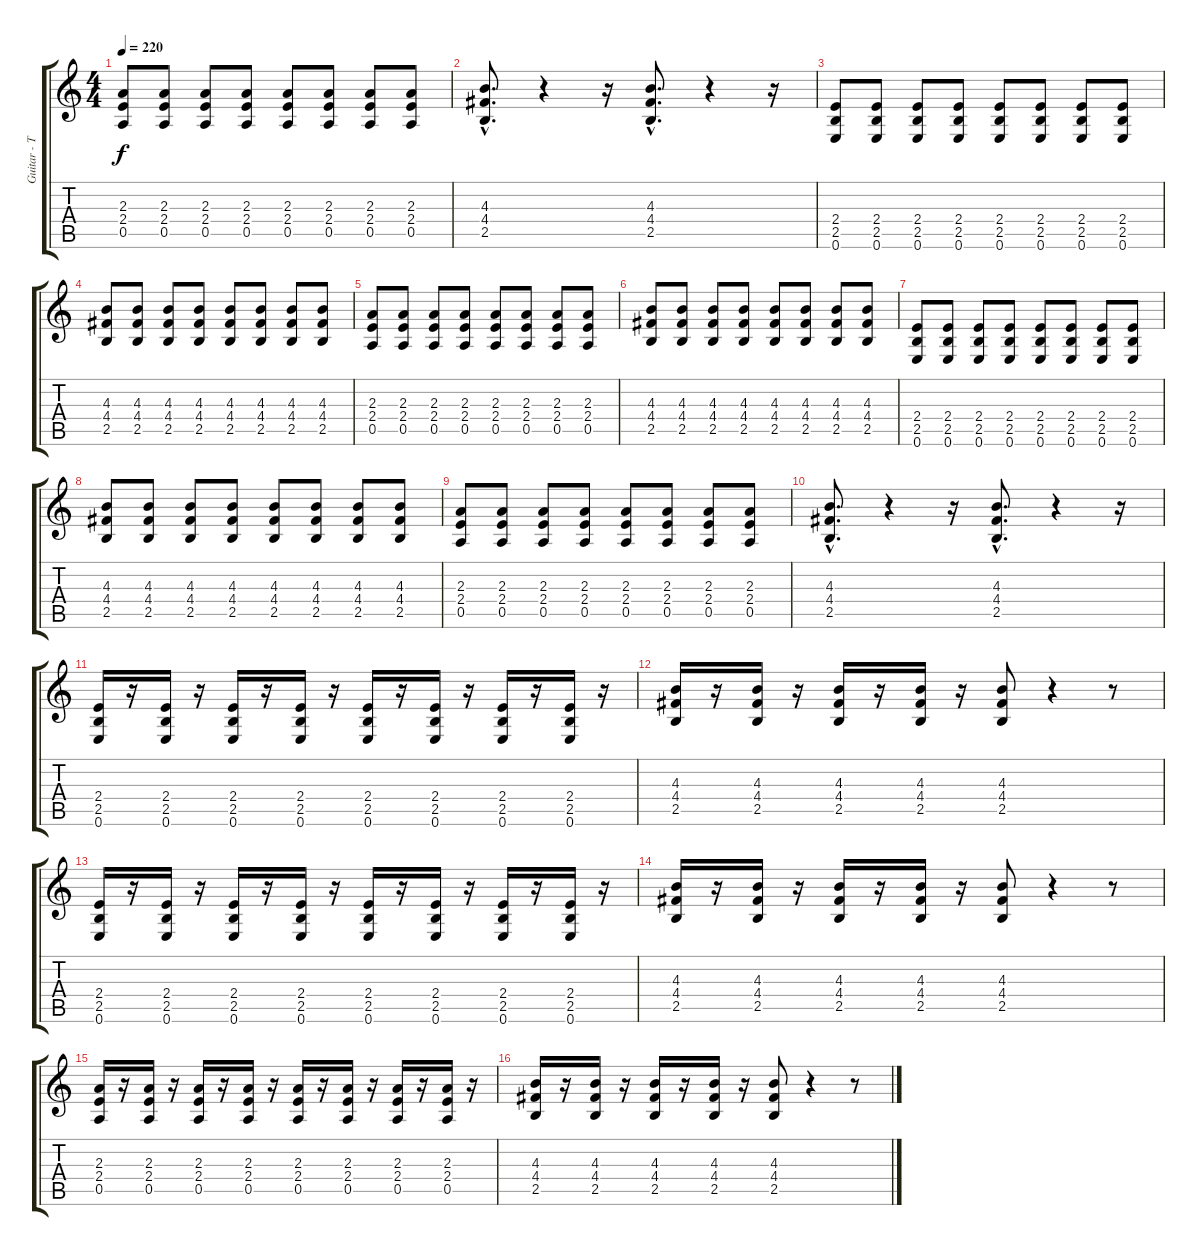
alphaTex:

\track ("Guitar - Tom Mattew Delonge" "Guitar - T") {instrument overdrivenguitar}
\staff {score tabs}
\tuning (E4 B3 G3 D3 A2 E2) {hide}
\ts (4 4)
\tempo 220
\clef g2
\ks c
(2.3 2.4 0.5).8{dy f} (2.3 2.4 0.5).8 (2.3 2.4 0.5).8 (2.3 2.4 0.5).8 (2.3 2.4 0.5).8 (2.3 2.4 0.5).8 (2.3 2.4 0.5).8 (2.3 2.4 0.5).8 |
(4.3{hac} 4.4{hac} 2.5{hac}).8{d} r.4 r.16 (4.3{hac} 4.4{hac} 2.5{hac}).8{d} r.4 r.16 |
(2.4 2.5 0.6).8 (2.4 2.5 0.6).8 (2.4 2.5 0.6).8 (2.4 2.5 0.6).8 (2.4 2.5 0.6).8 (2.4 2.5 0.6).8 (2.4 2.5 0.6).8 (2.4 2.5 0.6).8 |
(4.3 4.4 2.5).8 (4.3 4.4 2.5).8 (4.3 4.4 2.5).8 (4.3 4.4 2.5).8 (4.3 4.4 2.5).8 (4.3 4.4 2.5).8 (4.3 4.4 2.5).8 (4.3 4.4 2.5).8 |
(2.3 2.4 0.5).8 (2.3 2.4 0.5).8 (2.3 2.4 0.5).8 (2.3 2.4 0.5).8 (2.3 2.4 0.5).8 (2.3 2.4 0.5).8 (2.3 2.4 0.5).8 (2.3 2.4 0.5).8 |
(4.3 4.4 2.5).8 (4.3 4.4 2.5).8 (4.3 4.4 2.5).8 (4.3 4.4 2.5).8 (4.3 4.4 2.5).8 (4.3 4.4 2.5).8 (4.3 4.4 2.5).8 (4.3 4.4 2.5).8 |
(2.4 2.5 0.6).8 (2.4 2.5 0.6).8 (2.4 2.5 0.6).8 (2.4 2.5 0.6).8 (2.4 2.5 0.6).8 (2.4 2.5 0.6).8 (2.4 2.5 0.6).8 (2.4 2.5 0.6).8 |
(4.3 4.4 2.5).8 (4.3 4.4 2.5).8 (4.3 4.4 2.5).8 (4.3 4.4 2.5).8 (4.3 4.4 2.5).8 (4.3 4.4 2.5).8 (4.3 4.4 2.5).8 (4.3 4.4 2.5).8 |
(2.3 2.4 0.5).8 (2.3 2.4 0.5).8 (2.3 2.4 0.5).8 (2.3 2.4 0.5).8 (2.3 2.4 0.5).8 (2.3 2.4 0.5).8 (2.3 2.4 0.5).8 (2.3 2.4 0.5).8 |
(4.3{hac} 4.4{hac} 2.5{hac}).8{d} r.4 r.16 (4.3{hac} 4.4{hac} 2.5{hac}).8{d} r.4 r.16 |
(2.4 2.5 0.6).16 r.16 (2.4 2.5 0.6).16 r.16 (2.4 2.5 0.6).16 r.16 (2.4 2.5 0.6).16 r.16 (2.4 2.5 0.6).16 r.16 (2.4 2.5 0.6).16 r.16 (2.4 2.5 0.6).16 r.16 (2.4 2.5 0.6).16 r.16 |
(4.3 4.4 2.5).16 r.16 (4.3 4.4 2.5).16 r.16 (4.3 4.4 2.5).16 r.16 (4.3 4.4 2.5).16 r.16 (4.3 4.4 2.5).8 r.4 r.8 |
(2.4 2.5 0.6).16 r.16 (2.4 2.5 0.6).16 r.16 (2.4 2.5 0.6).16 r.16 (2.4 2.5 0.6).16 r.16 (2.4 2.5 0.6).16 r.16 (2.4 2.5 0.6).16 r.16 (2.4 2.5 0.6).16 r.16 (2.4 2.5 0.6).16 r.16 |
(4.3 4.4 2.5).16 r.16 (4.3 4.4 2.5).16 r.16 (4.3 4.4 2.5).16 r.16 (4.3 4.4 2.5).16 r.16 (4.3 4.4 2.5).8 r.4 r.8 |
(2.3 2.4 0.5).16 r.16 (2.3 2.4 0.5).16 r.16 (2.3 2.4 0.5).16 r.16 (2.3 2.4 0.5).16 r.16 (2.3 2.4 0.5).16 r.16 (2.3 2.4 0.5).16 r.16 (2.3 2.4 0.5).16 r.16 (2.3 2.4 0.5).16 r.16 |
(4.3 4.4 2.5).16 r.16 (4.3 4.4 2.5).16 r.16 (4.3 4.4 2.5).16 r.16 (4.3 4.4 2.5).16 r.16 (4.3 4.4 2.5).8 r.4 r.8
